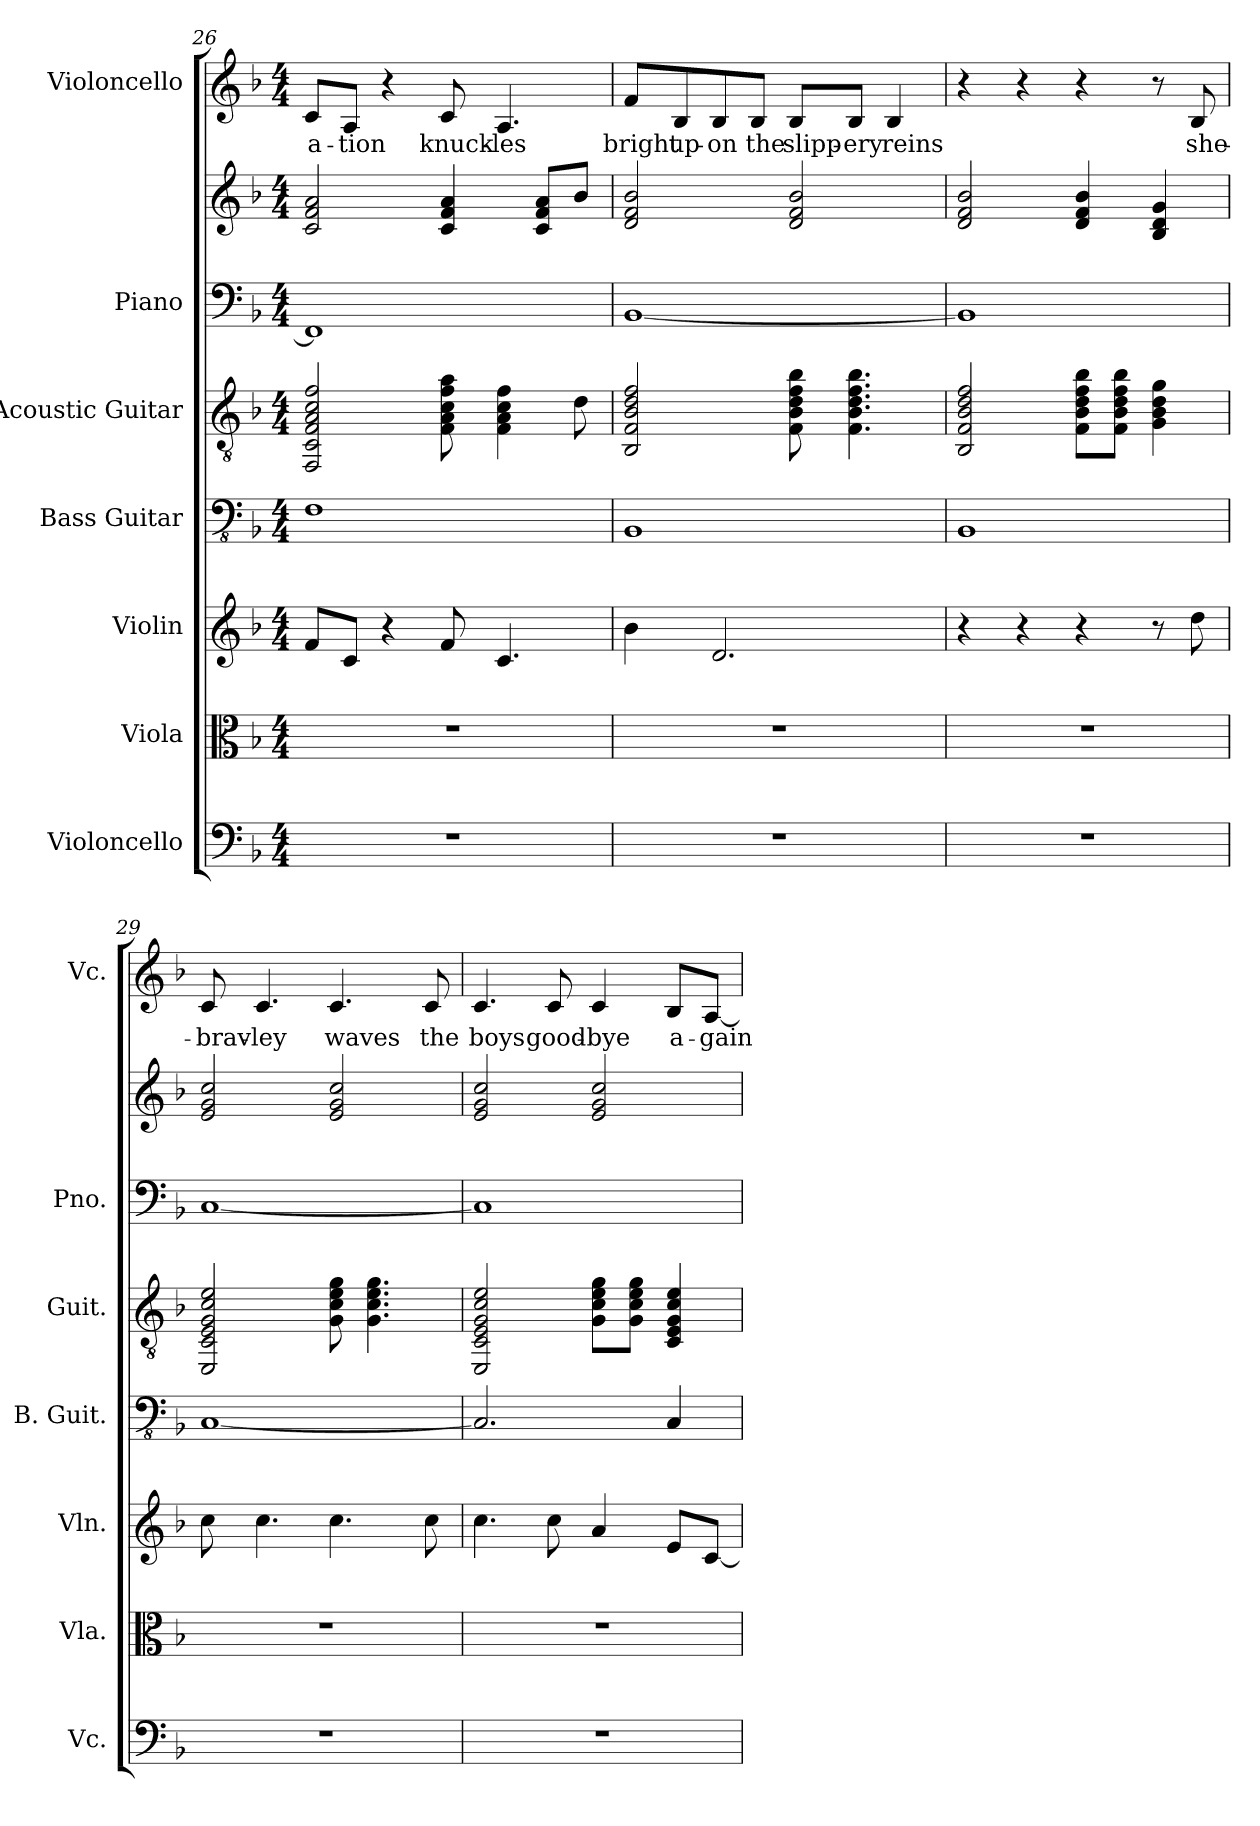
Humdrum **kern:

**kern	**kern	**kern	**kern	**kern	**kern	**kern	**kern	**text
*part7	*part6	*part5	*part4	*part3	*part2	*part2	*part1	*part1
*staff8	*staff7	*staff6	*staff5	*staff4	*staff3	*staff2	*staff1	*staff1
*I"Violoncello	*I"Viola	*I"Violin	*I"Bass Guitar	*I"Acoustic Guitar	*I"Piano	*	*I"Violoncello	*
*I'Vc.	*I'Vla.	*I'Vln.	*I'B. Guit.	*I'Guit.	*I'Pno.	*	*I'Vc.	*
!!LO:PB:g=z
*clefF4	*clefC3	*clefG2	*clefFv4	*clefGv2	*clefF4	*clefG2	*clefG2	*
*k[b-]	*k[b-]	*k[b-]	*k[b-]	*k[b-]	*k[b-]	*k[b-]	*k[b-]	*
*M4/4	*M4/4	*M4/4	*M4/4	*M4/4	*M4/4	*M4/4	*M4/4	*
=26	=26	=26	=26	=26	=26	=26	=26	=26
1r	1r	8f/L	1FF	2FF/ 2C/ 2F/ 2A/ 2c/ 2f/	1FF]	2c/ 2f/ 2a/	8c/L	-a-
.	.	8c/J	.	.	.	.	8A/J	-tion
.	.	4r	.	.	.	.	4r	.
.	.	8f/	.	8F\ 8A\ 8c\ 8f\ 8a\	.	4c/ 4f/ 4a/	8c/	knuck-
.	.	4.c/	.	4F\ 4A\ 4c\ 4f\	.	.	4.A/	-les
.	.	.	.	.	.	8c/ 8f/ 8a/L	.	.
.	.	.	.	8d\	.	8b-/J	.	.
=27	=27	=27	=27	=27	=27	=27	=27	=27
1r	1r	4b-\	1BBB-	2BB-/ 2F/ 2B-/ 2d/ 2f/	[1BB-	2d/ 2f/ 2b-/	8f/L	bright
.	.	.	.	.	.	.	8B-/	up-
.	.	2.d/	.	.	.	.	8B-/	-on
.	.	.	.	.	.	.	8B-/J	the
.	.	.	.	8F\ 8B-\ 8d\ 8f\ 8b-\	.	2d/ 2f/ 2b-/	8B-/L	slipp-
.	.	.	.	4.F\ 4.B-\ 4.d\ 4.f\ 4.b-\	.	.	8B-/J	-ery
.	.	.	.	.	.	.	4B-/	reins
=28	=28	=28	=28	=28	=28	=28	=28	=28
1r	1r	4r	1BBB-	2BB-/ 2F/ 2B-/ 2d/ 2f/	1BB-]	2d/ 2f/ 2b-/	4r	.
.	.	4r	.	.	.	.	4r	.
.	.	4r	.	8F\ 8B-\ 8d\ 8f\ 8b-\L	.	4d/ 4f/ 4b-/	4r	.
.	.	.	.	8F\ 8B-\ 8d\ 8f\ 8b-\J	.	.	.	.
.	.	8r	.	4G\ 4B-\ 4d\ 4g\	.	4B-/ 4d/ 4g/	8r	.
.	.	8dd\	.	.	.	.	8B-/	she-
=29	=29	=29	=29	=29	=29	=29	=29	=29
1r	1r	8cc\	[1CC	2EE/ 2C/ 2E/ 2G/ 2c/ 2e/	[1C	2e/ 2g/ 2cc/	8c/	brav-
.	.	4.cc\	.	.	.	.	4.c/	-ley
.	.	4.cc\	.	8G\ 8c\ 8e\ 8g\	.	2e/ 2g/ 2cc/	4.c/	waves
.	.	.	.	4.G\ 4.c\ 4.e\ 4.g\	.	.	.	.
.	.	8cc\	.	.	.	.	8c/	the
=30	=30	=30	=30	=30	=30	=30	=30	=30
1r	1r	4.cc\	2.CC/]	2EE/ 2C/ 2E/ 2G/ 2c/ 2e/	1C]	2e/ 2g/ 2cc/	4.c/	boys
.	.	8cc\	.	.	.	.	8c/	good-
.	.	4a/	.	8G\ 8c\ 8e\ 8g\L	.	2e/ 2g/ 2cc/	4c/	-bye
.	.	.	.	8G\ 8c\ 8e\ 8g\J	.	.	.	.
.	.	8e/L	4CC/	4C/ 4E/ 4G/ 4c/ 4e/	.	.	8B-/L	a-
.	.	[8c/J	.	.	.	.	[8A/J	-gain
=	=	=	=	=	=	=	=	=
*-	*-	*-	*-	*-	*-	*-	*-	*-
